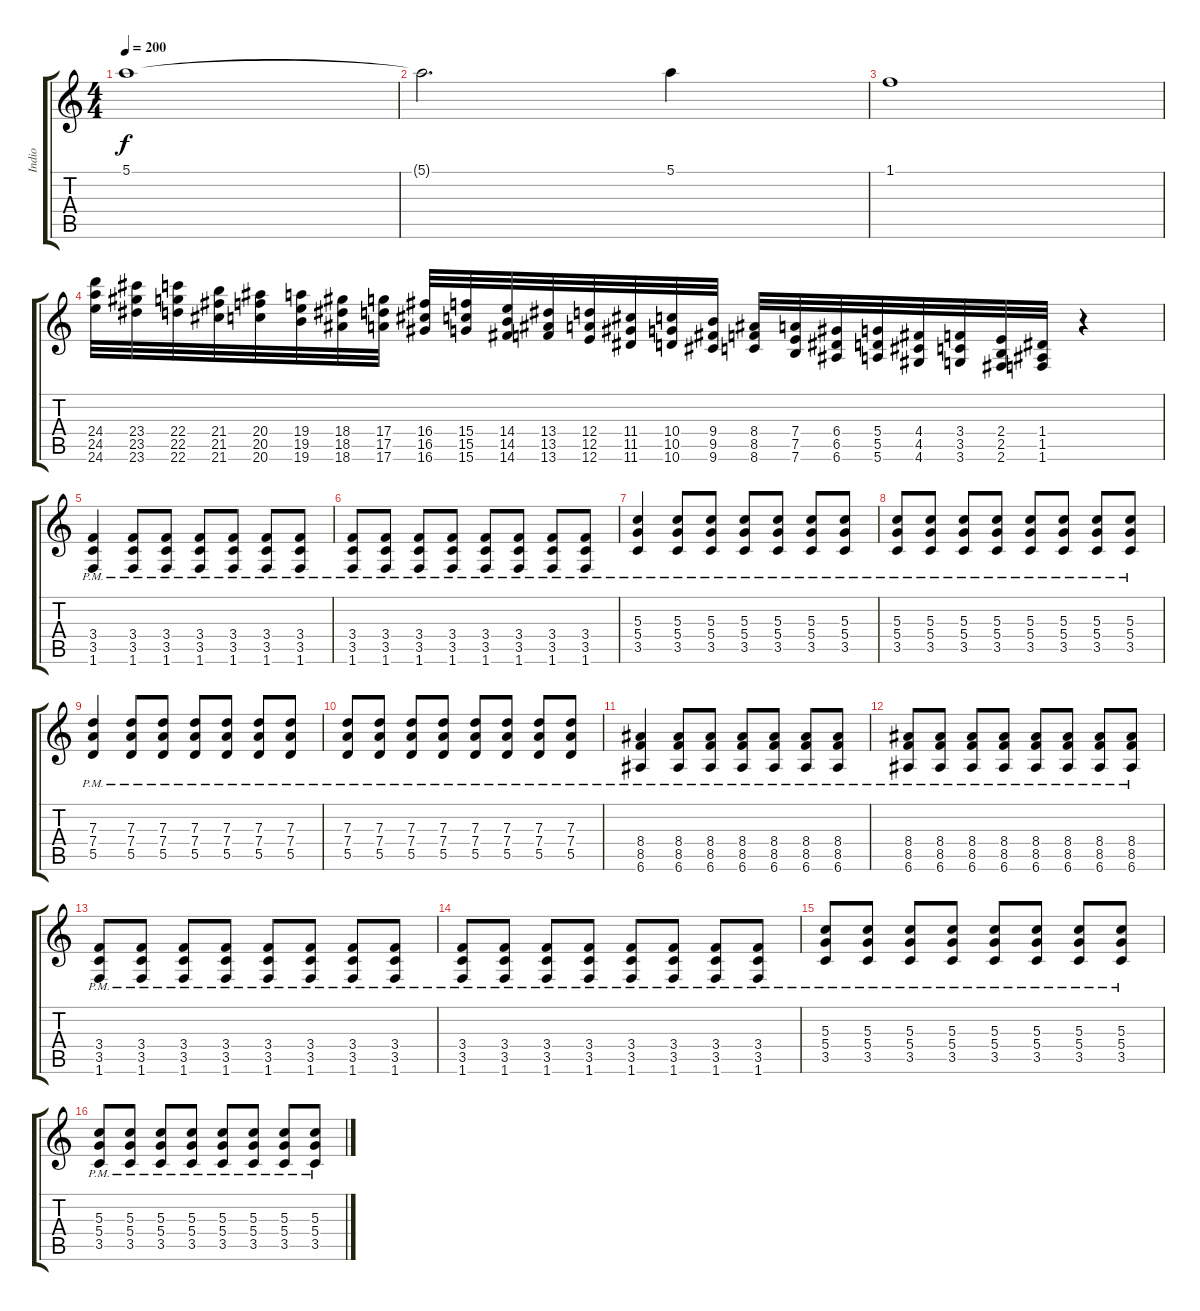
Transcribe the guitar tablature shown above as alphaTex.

\track ("Indio" "Indio") {instrument overdrivenguitar}
\staff {score tabs}
\tuning (E4 B3 G3 D3 A2 E2) {hide}
\ts (4 4)
\tempo 200
\clef g2
\ks c
5.1.1{dy f} |
5.1{t}.2{d} 5.1.4 |
1.1.1 |
(24.4 24.5 24.6).32 (23.4 23.5 23.6).32 (22.4 22.5 22.6).32 (21.4 21.5 21.6).32 (20.4 20.5 20.6).32 (19.4 19.5 19.6).32 (18.4 18.5 18.6).32 (17.4 17.5 17.6).32 (16.4 16.5 16.6).32 (15.4 15.5 15.6).32 (14.4 14.5 14.6).32 (13.4 13.5 13.6).32 (12.4 12.5 12.6).32 (11.4 11.5 11.6).32 (10.4 10.5 10.6).32 (9.4 9.5 9.6).32 (8.4 8.5 8.6).32 (7.4 7.5 7.6).32 (6.4 6.5 6.6).32 (5.4 5.5 5.6).32 (4.4 4.5 4.6).32 (3.4 3.5 3.6).32 (2.4 2.5 2.6).32 (1.4 1.5 1.6).32 r.4 |
(3.4{pm} 3.5{pm} 1.6{pm}).4 (3.4{pm} 3.5{pm} 1.6{pm}).8 (3.4{pm} 3.5{pm} 1.6{pm}).8 (3.4{pm} 3.5{pm} 1.6{pm}).8 (3.4{pm} 3.5{pm} 1.6{pm}).8 (3.4{pm} 3.5{pm} 1.6{pm}).8 (3.4{pm} 3.5{pm} 1.6{pm}).8 |
(3.4{pm} 3.5{pm} 1.6{pm}).8 (3.4{pm} 3.5{pm} 1.6{pm}).8 (3.4{pm} 3.5{pm} 1.6{pm}).8 (3.4{pm} 3.5{pm} 1.6{pm}).8 (3.4{pm} 3.5{pm} 1.6{pm}).8 (3.4{pm} 3.5{pm} 1.6{pm}).8 (3.4{pm} 3.5{pm} 1.6{pm}).8 (3.4{pm} 3.5 1.6).8 |
(5.3{pm} 5.4{pm} 3.5{pm}).4 (5.3{pm} 5.4{pm} 3.5{pm}).8 (5.3{pm} 5.4{pm} 3.5{pm}).8 (5.3{pm} 5.4{pm} 3.5{pm}).8 (5.3{pm} 5.4{pm} 3.5{pm}).8 (5.3{pm} 5.4{pm} 3.5{pm}).8 (5.3{pm} 5.4{pm} 3.5{pm}).8 |
(5.3{pm} 5.4{pm} 3.5{pm}).8 (5.3{pm} 5.4{pm} 3.5{pm}).8 (5.3{pm} 5.4{pm} 3.5{pm}).8 (5.3{pm} 5.4{pm} 3.5{pm}).8 (5.3{pm} 5.4{pm} 3.5{pm}).8 (5.3{pm} 5.4{pm} 3.5{pm}).8 (5.3{pm} 5.4{pm} 3.5{pm}).8 (5.3{pm} 5.4 3.5).8 |
(7.3{pm} 7.4{pm} 5.5{pm}).4 (7.3{pm} 7.4{pm} 5.5{pm}).8 (7.3{pm} 7.4{pm} 5.5{pm}).8 (7.3{pm} 7.4{pm} 5.5{pm}).8 (7.3{pm} 7.4{pm} 5.5{pm}).8 (7.3{pm} 7.4{pm} 5.5{pm}).8 (7.3{pm} 7.4{pm} 5.5{pm}).8 |
(7.3{pm} 7.4{pm} 5.5{pm}).8 (7.3{pm} 7.4{pm} 5.5{pm}).8 (7.3{pm} 7.4{pm} 5.5{pm}).8 (7.3{pm} 7.4{pm} 5.5{pm}).8 (7.3{pm} 7.4{pm} 5.5{pm}).8 (7.3{pm} 7.4{pm} 5.5{pm}).8 (7.3{pm} 7.4{pm} 5.5{pm}).8 (7.3{pm} 7.4 5.5).8 |
(8.4{pm} 8.5{pm} 6.6{pm}).4 (8.4{pm} 8.5{pm} 6.6{pm}).8 (8.4{pm} 8.5{pm} 6.6{pm}).8 (8.4{pm} 8.5{pm} 6.6{pm}).8 (8.4{pm} 8.5{pm} 6.6{pm}).8 (8.4{pm} 8.5{pm} 6.6{pm}).8 (8.4{pm} 8.5{pm} 6.6{pm}).8 |
(8.4{pm} 8.5{pm} 6.6{pm}).8 (8.4{pm} 8.5{pm} 6.6{pm}).8 (8.4{pm} 8.5{pm} 6.6{pm}).8 (8.4{pm} 8.5{pm} 6.6{pm}).8 (8.4{pm} 8.5{pm} 6.6{pm}).8 (8.4{pm} 8.5{pm} 6.6{pm}).8 (8.4{pm} 8.5{pm} 6.6{pm}).8 (8.4{pm} 8.5 6.6).8 |
(3.4{pm} 3.5{pm} 1.6{pm}).8 (3.4{pm} 3.5{pm} 1.6{pm}).8 (3.4{pm} 3.5{pm} 1.6{pm}).8 (3.4{pm} 3.5{pm} 1.6{pm}).8 (3.4{pm} 3.5{pm} 1.6{pm}).8 (3.4{pm} 3.5{pm} 1.6{pm}).8 (3.4{pm} 3.5{pm} 1.6{pm}).8 (3.4{pm} 3.5 1.6).8 |
(3.4{pm} 3.5{pm} 1.6{pm}).8 (3.4{pm} 3.5{pm} 1.6{pm}).8 (3.4{pm} 3.5{pm} 1.6{pm}).8 (3.4{pm} 3.5{pm} 1.6{pm}).8 (3.4{pm} 3.5{pm} 1.6{pm}).8 (3.4{pm} 3.5{pm} 1.6{pm}).8 (3.4{pm} 3.5{pm} 1.6{pm}).8 (3.4{pm} 3.5 1.6).8 |
(5.3{pm} 5.4{pm} 3.5{pm}).8 (5.3{pm} 5.4{pm} 3.5{pm}).8 (5.3{pm} 5.4{pm} 3.5{pm}).8 (5.3{pm} 5.4{pm} 3.5{pm}).8 (5.3{pm} 5.4{pm} 3.5{pm}).8 (5.3{pm} 5.4{pm} 3.5{pm}).8 (5.3{pm} 5.4{pm} 3.5{pm}).8 (5.3{pm} 5.4 3.5).8 |
(5.3{pm} 5.4{pm} 3.5{pm}).8 (5.3{pm} 5.4{pm} 3.5{pm}).8 (5.3{pm} 5.4{pm} 3.5{pm}).8 (5.3{pm} 5.4{pm} 3.5{pm}).8 (5.3{pm} 5.4{pm} 3.5{pm}).8 (5.3{pm} 5.4{pm} 3.5{pm}).8 (5.3{pm} 5.4{pm} 3.5{pm}).8 (5.3{pm} 5.4 3.5).8
